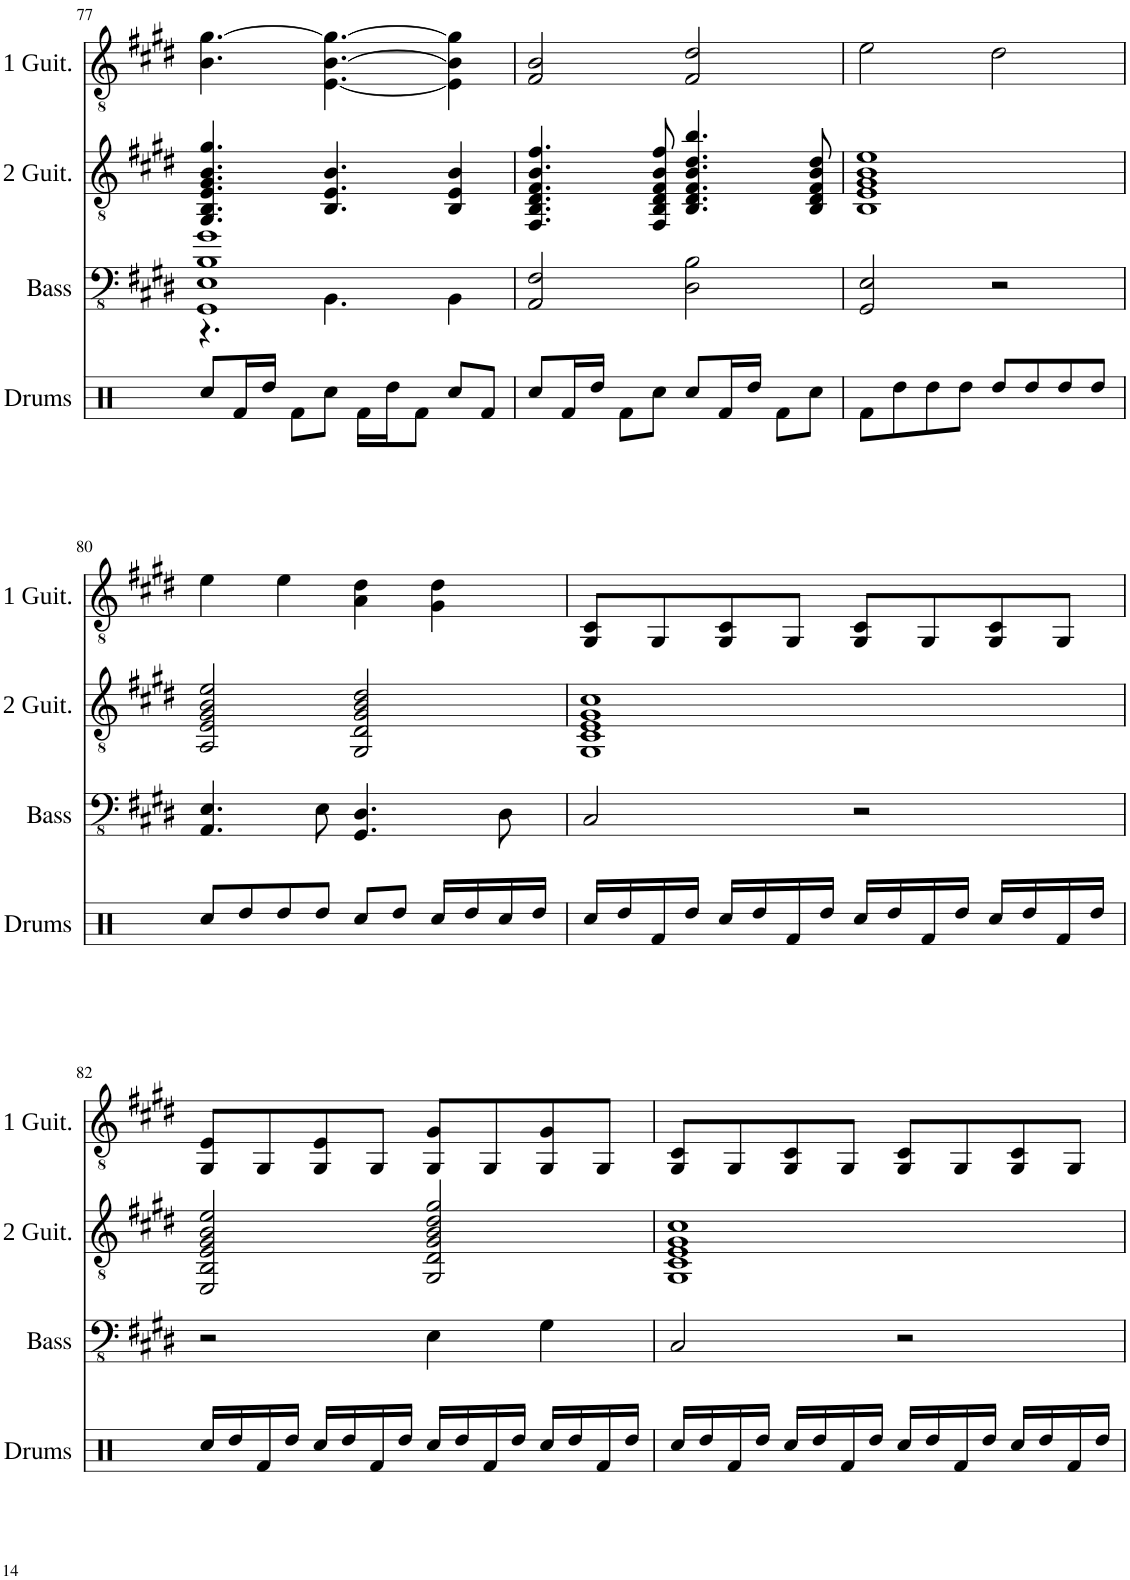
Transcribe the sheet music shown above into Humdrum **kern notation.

**kern	**kern	**kern
*part3	*part2	*part1
*staff3	*staff2	*staff1
*I"Bass Guitar	*I"Second Guitar	*I"First Guitar
*I'Bass	*I'2 Guit.	*I'1 Guit.
!!LO:PB:g=z
*clefFv4	*clefGv2	*clefGv2
*k[f#c#g#d#]	*k[f#c#g#d#]	*k[f#c#g#d#]
*M4/4	*M4/4	*M4/4
=77	=77	=77
*^	*	*
1GGG# 1EE 1BB 1G#	4.r	4.GG#/ 4.BB/ 4.E/ 4.G#/ 4.B/ 4.g#/	4.B\ [4.g#\
.	4.BBB\	4.BB/ 4.E/ 4.B/	[4.E\ [4.B\ 4.g#\_
.	4BBB\	4BB/ 4E/ 4B/	4E\] 4B\] 4g#\]
*v	*v	*	*
=78	=78	=78
2AAA/ 2FF#/	4.FF#/ 4.BB/ 4.D#/ 4.F#/ 4.B/ 4.f#/	2F#/ 2B/
.	8FF#/ 8BB/ 8D#/ 8F#/ 8B/ 8f#/	.
2DD#\ 2BB\	4.BB/ 4.D#/ 4.F#/ 4.B/ 4.d#/ 4.b/	2F#/ 2d#/
.	8BB/ 8D#/ 8F#/ 8B/ 8d#/	.
=79	=79	=79
2GGG#/ 2EE/	1BB 1E 1G# 1B 1e	2e\
2r	.	2d#\
!!LO:LB:g=z
=80	=80	=80
4.AAA/ 4.EE/	2AA/ 2E/ 2G#/ 2B/ 2e/	4e\
.	.	4e\
8EE\	.	.
4.GGG#/ 4.DD#/	2GG#/ 2D#/ 2G#/ 2B/ 2d#/	4A\ 4d#\
.	.	4G#\ 4d#\
8DD#\	.	.
=81	=81	=81
2CC#/	1GG# 1C# 1E 1G# 1c#	8GG#/ 8C#/L
.	.	8GG#/
.	.	8GG#/ 8C#/
.	.	8GG#/J
2r	.	8GG#/ 8C#/L
.	.	8GG#/
.	.	8GG#/ 8C#/
.	.	8GG#/J
!!LO:LB:g=z
=82	=82	=82
2r	2EE/ 2BB/ 2E/ 2G#/ 2B/ 2e/	8GG#/ 8E/L
.	.	8GG#/
.	.	8GG#/ 8E/
.	.	8GG#/J
4EE\	2GG#/ 2D#/ 2G#/ 2B/ 2d#/ 2g#/	8GG#/ 8G#/L
.	.	8GG#/
4GG#\	.	8GG#/ 8G#/
.	.	8GG#/J
=83	=83	=83
2CC#/	1GG# 1C# 1E 1G# 1c#	8GG#/ 8C#/L
.	.	8GG#/
.	.	8GG#/ 8C#/
.	.	8GG#/J
2r	.	8GG#/ 8C#/L
.	.	8GG#/
.	.	8GG#/ 8C#/
.	.	8GG#/J
=	=	=
*-	*-	*-
